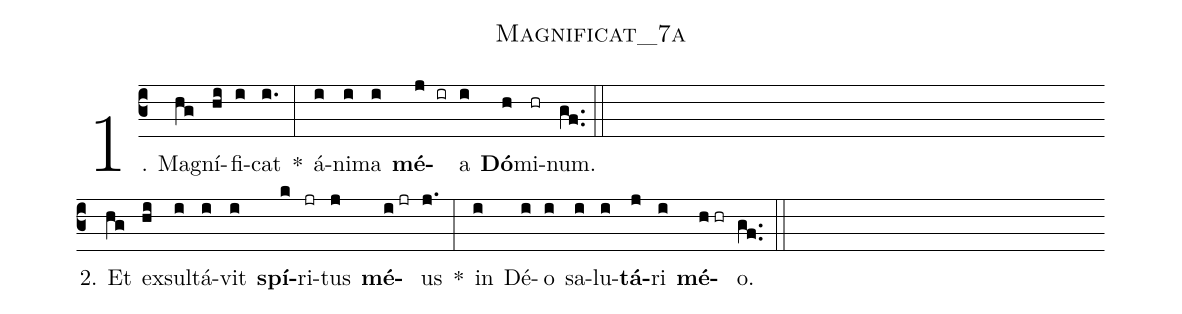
name:Magnificat_7a;
%%
(c3) 1. Ma(hg)gní(hi)fi(i)cat(i.) *(:) á(i)ni(i)ma(i) <b>mé</b>(j ir)a(i) <b>Dó</b>(h)mi(hr)num.(gf..) (::) (Z-)
2. Et(hg) ex(hi)sul(i)tá(i)vit(i) <b>spí</b>(k)ri(jr)tus(j) <b>mé</b>(i//jr)us(j.) *(:) in(i) Dé(i)o(i) sa(i)lu(i)<b>tá</b>(j)ri(i) <b>mé</b>(h//hr)o.(gf..) (::)
